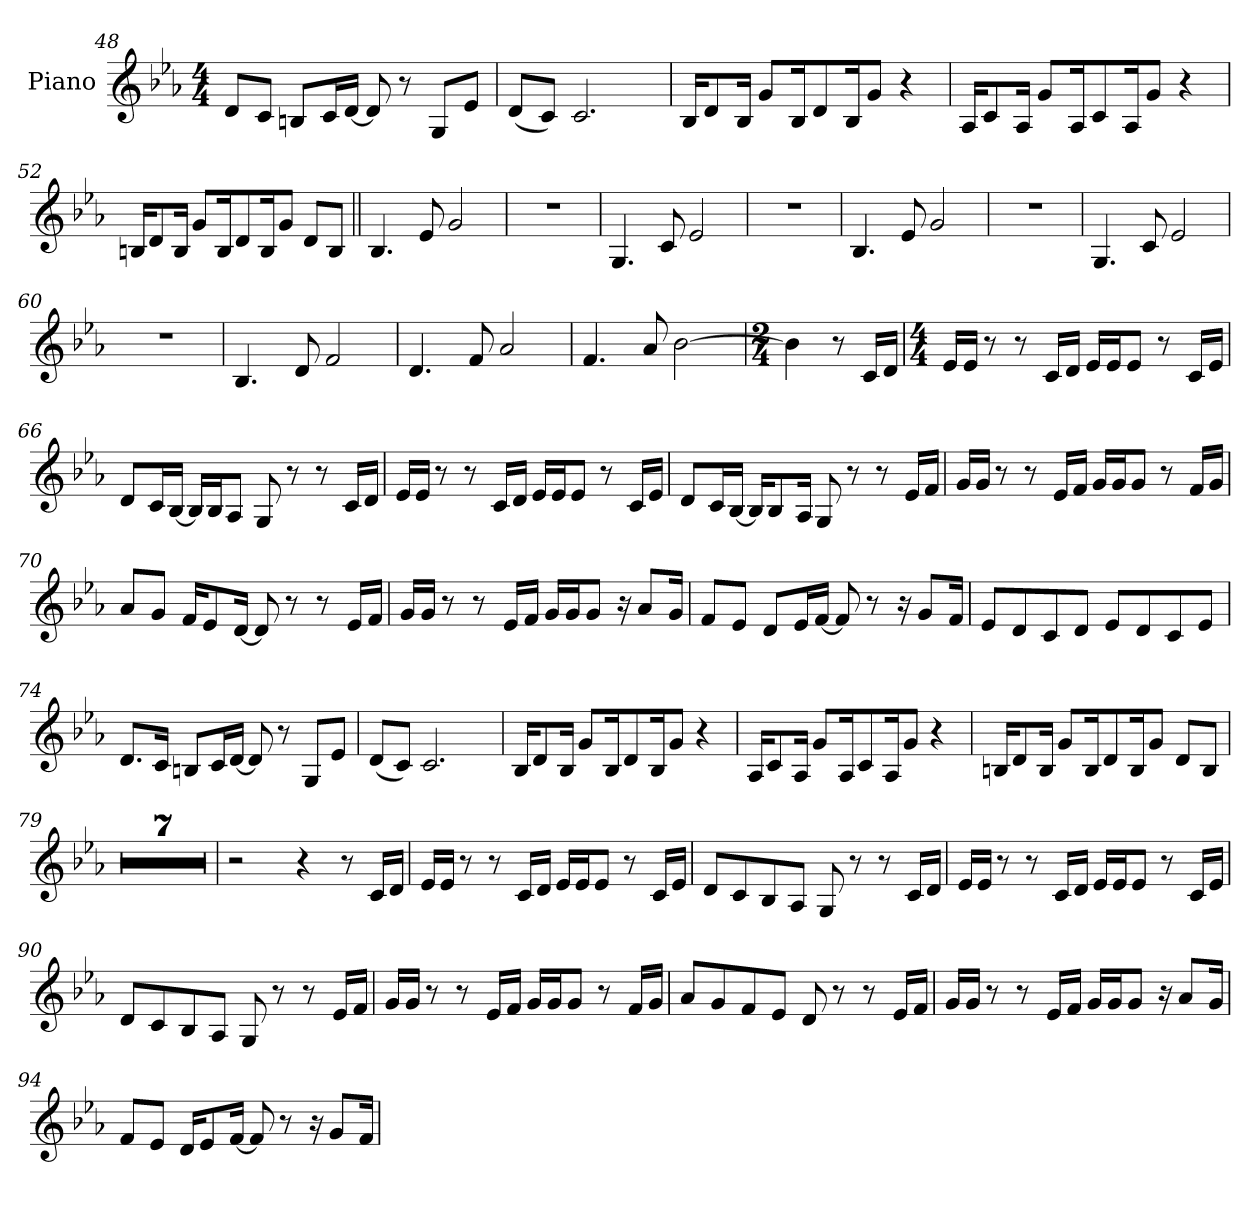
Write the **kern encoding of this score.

**kern
*part1
*staff1
*I"Piano
*I'Pno.
*clefG2
*k[b-e-a-]
*M4/4
=48
8dL
8cJ
8BnL
16cL
[16dJJ
8d]
8r
8GL
8e-J
=49
(<8dL
8cJ)
2.c
=50
16B-!KL
8d!
16B-!Jk
8g!L
16B-!K
8d!
16B-!K
8g!J
4r
=51
16A-!KL
8c!
16A-!Jk
8g!L
16A-!K
8c!
16A-!K
8g!J
4r
=52
16Bn!KL
8d!
16B!Jk
8g!L
16B!K
8d!
16B!K
8g!J
8d!L
8B!J
=53||
4.B-
8e-
2g
=54
1r
=55
4.G
8c
2e-
=56
1r
=57
4.B-
8e-
2g
=58
1r
=59
4.G
8c
2e-
=60
1r
=61
4.B-
8d
2f
=62
4.d
8f
2a-
=63
4.f
8a-
[2b-
=64
*M2/4
4b-]
8r
16cLL
16dJJ
=65
*M4/4
16e-LL
16e-JJ
8r
8r
16cLL
16dJJ
16e-LL
16e-J
8e-J
8r
16cLL
16e-JJ
=66
8dL
16cL
[16B-JJ
16B-LL]
16B-J
8A-J
8G
8r
8r
16cLL
16dJJ
=67
16e-LL
16e-JJ
8r
8r
16cLL
16dJJ
16e-LL
16e-J
8e-J
8r
16cLL
16e-JJ
=68
8dL
16cL
[16B-JJ
16B-KL]
8B-
16A-Jk
8G
8r
8r
16e-LL
16fJJ
=69
16gLL
16gJJ
8r
8r
16e-LL
16fJJ
16gLL
16gJ
8gJ
8r
16fLL
16gJJ
=70
8a-L
8gJ
16fKL
8e-
[16dJk
8d]
8r
8r
16e-LL
16fJJ
=71
16gLL
16gJJ
8r
8r
16e-LL
16fJJ
16gLL
16gJ
8gJ
16r
8a-L
16gJk
=72
8fL
8e-J
8dL
16e-L
[16fJJ
8f]
8r
16r
8gL
16fJk
=73
8e-L
8d
8c
8dJ
8e-L
8d
8c
8e-J
=74
8.dL
16cJk
8BnL
16cL
[16dJJ
8d]
8r
8GL
8e-J
=75
(<8dL
8cJ)
2.c
=76
16B-!KL
8d!
16B-!Jk
8g!L
16B-!K
8d!
16B-!K
8g!J
4r
=77
16A-!KL
8c!
16A-!Jk
8g!L
16A-!K
8c!
16A-!K
8g!J
4r
=78
16Bn!KL
8d!
16B!Jk
8g!L
16B!K
8d!
16B!K
8g!J
8d!L
8B!J
=79
1r
=80
1r
=81
1r
=82
1r
=83
1r
=84
1r
=85
1r
=86
2r
4r
8r
16cLL
16dJJ
=87
16e-LL
16e-JJ
8r
8r
16cLL
16dJJ
16e-LL
16e-J
8e-J
8r
16cLL
16e-JJ
=88
8dL
8c
8B-
8A-J
8G
8r
8r
16cLL
16dJJ
=89
16e-LL
16e-JJ
8r
8r
16cLL
16dJJ
16e-LL
16e-J
8e-J
8r
16cLL
16e-JJ
=90
8dL
8c
8B-
8A-J
8G
8r
8r
16e-LL
16fJJ
=91
16gLL
16gJJ
8r
8r
16e-LL
16fJJ
16gLL
16gJ
8gJ
8r
16fLL
16gJJ
=92
8a-L
8g
8f
8e-J
8d
8r
8r
16e-LL
16fJJ
=93
16gLL
16gJJ
8r
8r
16e-LL
16fJJ
16gLL
16gJ
8gJ
16r
8a-L
16gJk
=94
8fL
8e-J
16dKL
8e-
[16fJk
8f]
8r
16r
8gL
16fJk
=
*-
